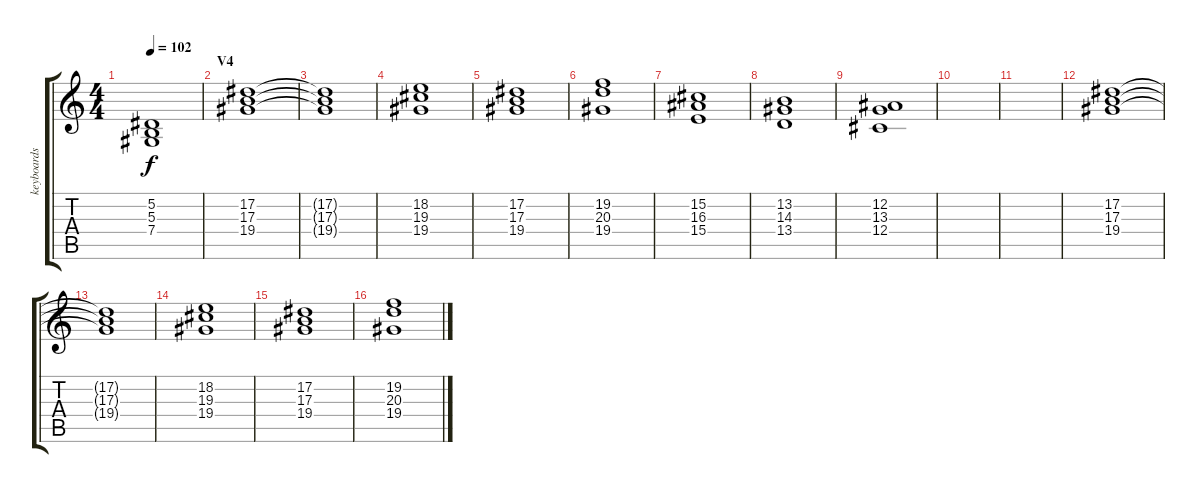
\track ("keyboards 1" "keyboards ") {instrument stringensemble1}
\staff {score tabs}
\tuning (Eb4 Bb3 Gb3 Db3 Ab2 Eb2) {hide}
\ts (4 4)
\tempo 102
\clef g2
\ks c
(5.2{t} 5.3{t} 7.4{t}).1{dy f} |
\section ("" "V4")
(17.2 17.3 19.4).1{instrument stringensemble1} |
(17.2{t} 17.3{t} 19.4{t}).1 |
(18.2 19.3 19.4).1 |
(17.2 17.3 19.4).1 |
(19.2 20.3 19.4).1 |
(15.2 16.3 15.4).1 |
(13.2 14.3 13.4).1 |
(12.2 13.3 12.4).1 |
|
|
(17.2 17.3 19.4).1{instrument stringensemble1} |
(17.2{t} 17.3{t} 19.4{t}).1 |
(18.2 19.3 19.4).1 |
(17.2 17.3 19.4).1 |
(19.2 20.3 19.4).1
